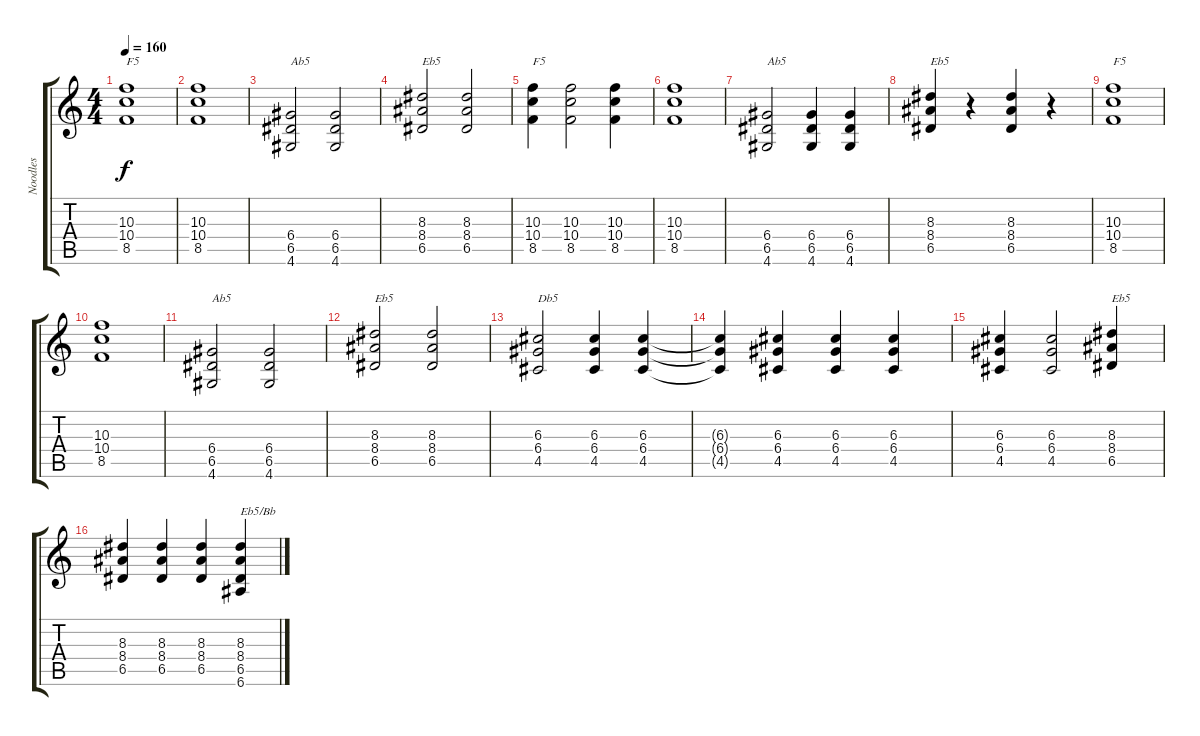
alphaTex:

\track ("Noodles" "Noodles") {instrument distortionguitar}
\staff {score tabs}
\tuning (E4 B3 G3 D3 A2 E2) {hide}
\ts (4 4)
\tempo 160
\clef g2
\ks c
(10.3 10.4 8.5).1{txt "F5" dy f} |
(10.3 10.4 8.5).1 |
(6.4 6.5 4.6).2{txt "Ab5"} (6.4 6.5 4.6).2 |
(8.3 8.4 6.5).2{txt "Eb5"} (8.3 8.4 6.5).2 |
(10.3 10.4 8.5).4{txt "F5"} (10.3 10.4 8.5).2 (10.3 10.4 8.5).4 |
(10.3 10.4 8.5).1 |
(6.4 6.5 4.6).2{txt "Ab5"} (6.4 6.5 4.6).4 (6.4 6.5 4.6).4 |
(8.3 8.4 6.5).4{txt "Eb5"} r.4 (8.3 8.4 6.5).4 r.4 |
(10.3 10.4 8.5).1{txt "F5"} |
(10.3 10.4 8.5).1 |
(6.4 6.5 4.6).2{txt "Ab5"} (6.4 6.5 4.6).2 |
(8.3 8.4 6.5).2{txt "Eb5"} (8.3 8.4 6.5).2 |
(6.3 6.4 4.5).2{txt "Db5"} (6.3 6.4 4.5).4 (6.3 6.4 4.5).4 |
(6.3{t} 6.4{t} 4.5{t}).4 (6.3 6.4 4.5).4 (6.3 6.4 4.5).4 (6.3 6.4 4.5).4 |
(6.3 6.4 4.5).4 (6.3 6.4 4.5).2 (8.3 8.4 6.5).4{txt "Eb5"} |
(8.3 8.4 6.5).4 (8.3 8.4 6.5).4 (8.3 8.4 6.5).4 (8.3 8.4 6.5 6.6).4{txt "Eb5/Bb"}
